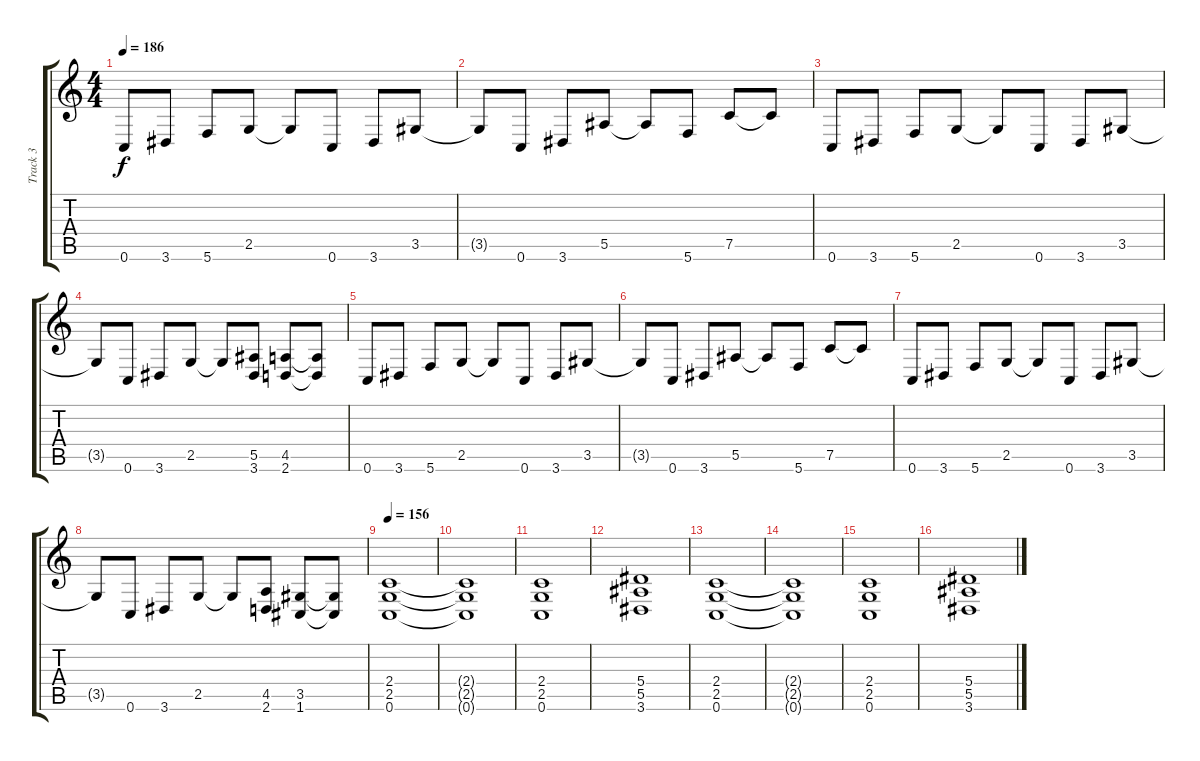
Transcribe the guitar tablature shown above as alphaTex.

\track ("Track 3" "Track 3") {instrument distortionguitar bank 255}
\staff {score tabs}
\tuning (C4 G3 Eb3 Bb2 F2 C2) {hide}
\ts (4 4)
\tempo 186
\clef g2
\ks c
0.6.8{dy f} 3.6.8 5.6.8 2.5.8 2.5{t}.8 0.6.8 3.6.8 3.5.8 |
3.5{t}.8 0.6.8 3.6.8 5.5.8 5.5{t}.8 5.6.8 7.5.8 7.5{t}.8 |
0.6.8 3.6.8 5.6.8 2.5.8 2.5{t}.8 0.6.8 3.6.8 3.5.8 |
3.5{t}.8 0.6.8 3.6.8 2.5.8 2.5{t}.8 (5.5 3.6).8 (4.5 2.6).8 (4.5{t} 2.6{t}).8 |
0.6.8 3.6.8 5.6.8 2.5.8 2.5{t}.8 0.6.8 3.6.8 3.5.8 |
3.5{t}.8 0.6.8 3.6.8 5.5.8 5.5{t}.8 5.6.8 7.5.8 7.5{t}.8 |
0.6.8 3.6.8 5.6.8 2.5.8 2.5{t}.8 0.6.8 3.6.8 3.5.8 |
3.5{t}.8 0.6.8 3.6.8 2.5.8 2.5{t}.8 (4.5 2.6).8 (3.5 1.6).8 (3.5{t} 1.6{t}).8 |
\tempo 156
(2.4 2.5 0.6).1 |
(2.4{t} 2.5{t} 0.6{t}).1 |
(2.4 2.5 0.6).1 |
(5.4 5.5 3.6).1 |
(2.4 2.5 0.6).1 |
(2.4{t} 2.5{t} 0.6{t}).1 |
(2.4 2.5 0.6).1 |
(5.4 5.5 3.6).1
